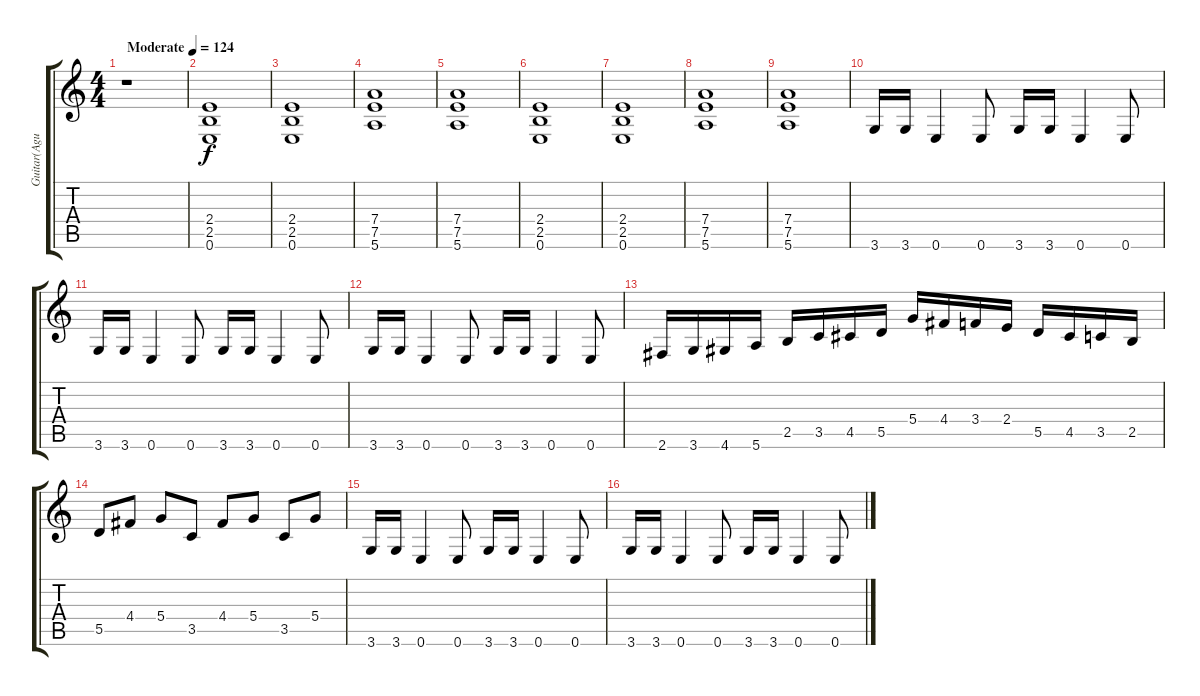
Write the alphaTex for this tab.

\track ("Guitar(Agunk)" "Guitar(Agu") {instrument distortionguitar}
\staff {score tabs}
\tuning (E4 B3 G3 D3 A2 E2) {hide}
\ts (4 4)
\tempo (124 "Moderate")
\clef g2
\ks c
r.1{dy f instrument distortionguitar} |
(2.4 2.5 0.6).1 |
(2.4 2.5 0.6).1 |
(7.4 7.5 5.6).1 |
(7.4 7.5 5.6).1 |
(2.4 2.5 0.6).1 |
(2.4 2.5 0.6).1 |
(7.4 7.5 5.6).1 |
(7.4 7.5 5.6).1 |
3.6.16 3.6.16 0.6.4 0.6.8 3.6.16 3.6.16 0.6.4 0.6.8 |
3.6.16 3.6.16 0.6.4 0.6.8 3.6.16 3.6.16 0.6.4 0.6.8 |
3.6.16 3.6.16 0.6.4 0.6.8 3.6.16 3.6.16 0.6.4 0.6.8 |
2.6.16 3.6.16 4.6.16 5.6.16 2.5.16 3.5.16 4.5.16 5.5.16 5.4.16 4.4.16 3.4.16 2.4.16 5.5.16 4.5.16 3.5.16 2.5.16 |
5.5.8 4.4.8 5.4.8 3.5.8 4.4.8 5.4.8 3.5.8 5.4.8 |
3.6.16 3.6.16 0.6.4 0.6.8 3.6.16 3.6.16 0.6.4 0.6.8 |
3.6.16 3.6.16 0.6.4 0.6.8 3.6.16 3.6.16 0.6.4 0.6.8
